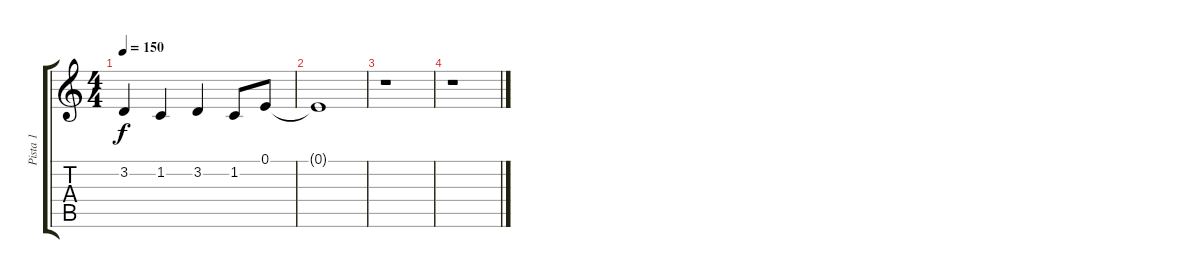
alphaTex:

\track ("Pista 1" "Pista 1") {instrument trumpet}
\staff {score tabs}
\tuning (E4 B3 G3 D3 A2 E2) {hide}
\ts (4 4)
\tempo 150
\clef g2
\ks c
3.2.4{dy f} 1.2.4 3.2.4 1.2.8 0.1.8 |
0.1{t}.1 |
r.1 |
r.1
